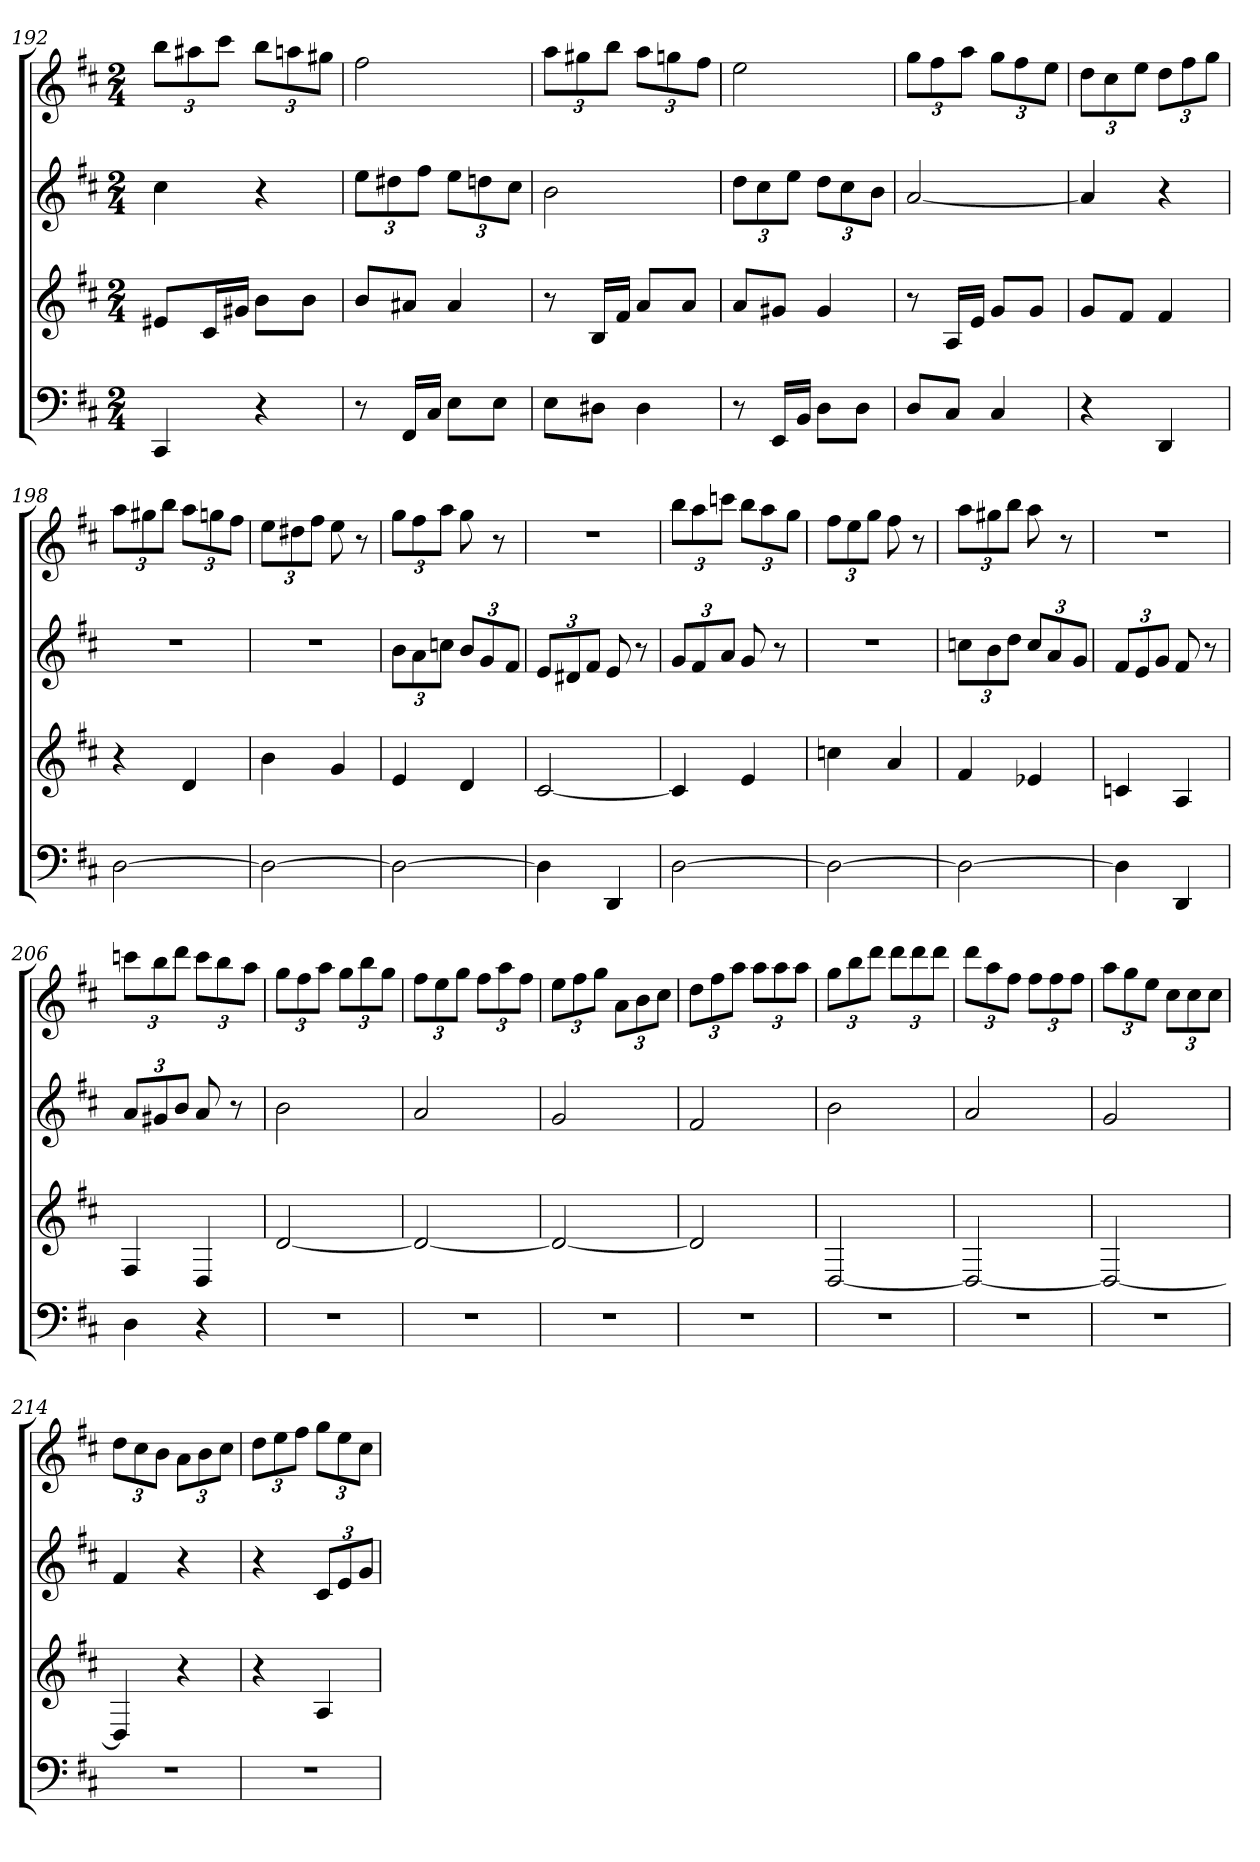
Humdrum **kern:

**kern	**kern	**kern	**kern
*part4	*part3	*part2	*part1
*staff4	*staff3	*staff2	*staff1
*k[f#c#]	*k[f#c#]	*k[f#c#]	*k[f#c#]
*D:	*D:	*D:	*D:
*M2/4	*M2/4	*M2/4	*M2/4
=192	=192	=192	=192
4CC#	8e#XL	4cc#	12bbL
.	.	.	12aa#X
.	16c#L	.	.
.	.	.	12ccc#J
.	16g#XJJ	.	.
4r	8bL	4r	12bbL
.	.	.	12aan
.	8bJ	.	.
.	.	.	12gg#XJ
=193	=193	=193	=193
8r	8bL	12eeL	2ff#
.	.	12dd#X	.
16FF#LL	8a#XJ	.	.
.	.	12ff#J	.
16C#JJ	.	.	.
8EL	4a#	12eeL	.
.	.	12ddn	.
8EJ	.	.	.
.	.	12cc#J	.
=194	=194	=194	=194
8EL	8r	2b	12aaL
.	.	.	12gg#X
8D#XJ	16BLL	.	.
.	.	.	12bbJ
.	16f#JJ	.	.
4D#	8aL	.	12aaL
.	.	.	12ggn
.	8aJ	.	.
.	.	.	12ff#J
=195	=195	=195	=195
8r	8aL	12ddL	2ee
.	.	12cc#	.
16EELL	8g#XJ	.	.
.	.	12eeJ	.
16BBJJ	.	.	.
8DL	4g#	12ddL	.
.	.	12cc#	.
8DJ	.	.	.
.	.	12bJ	.
=196	=196	=196	=196
8DL	8r	[2a	12ggL
.	.	.	12ff#
8C#J	16ALL	.	.
.	.	.	12aaJ
.	16eJJ	.	.
4C#	8gL	.	12ggL
.	.	.	12ff#
.	8gJ	.	.
.	.	.	12eeJ
=197	=197	=197	=197
4r	8gL	4a]	12ddL
.	.	.	12cc#
.	8f#J	.	.
.	.	.	12eeJ
4DD	4f#	4r	12ddL
.	.	.	12ff#
.	.	.	12ggJ
=198	=198	=198	=198
[2D	4r	2r	12aaL
.	.	.	12gg#X
.	.	.	12bbJ
.	4d	.	12aaL
.	.	.	12ggn
.	.	.	12ff#J
=199	=199	=199	=199
2D_	4b	2r	12eeL
.	.	.	12dd#X
.	.	.	12ff#J
.	4g	.	8ee
.	.	.	8r
=200	=200	=200	=200
2D_	4e	12bL	12ggL
.	.	12a	12ff#
.	.	12ccnJ	12aaJ
.	4d	12bL	8gg
.	.	12g	.
.	.	.	8r
.	.	12f#J	.
=201	=201	=201	=201
4D]	[2c#	12eL	2r
.	.	12d#X	.
.	.	12f#J	.
4DD	.	8e	.
.	.	8r	.
=202	=202	=202	=202
[2D	4c#]	12gL	12bbL
.	.	12f#	12aa
.	.	12aJ	12cccnJ
.	4e	8g	12bbL
.	.	.	12aa
.	.	8r	.
.	.	.	12ggJ
=203	=203	=203	=203
2D_	4ccn	2r	12ff#L
.	.	.	12ee
.	.	.	12ggJ
.	4a	.	8ff#
.	.	.	8r
=204	=204	=204	=204
2D_	4f#	12ccnL	12aaL
.	.	12b	12gg#X
.	.	12ddJ	12bbJ
.	4e-X	12ccL	8aa
.	.	12a	.
.	.	.	8r
.	.	12gJ	.
=205	=205	=205	=205
4D]	4cn	12f#L	2r
.	.	12e	.
.	.	12gJ	.
4DD	4A	8f#	.
.	.	8r	.
=206	=206	=206	=206
4D	4F#	12aL	12cccnL
.	.	12g#X	12bb
.	.	12bJ	12dddJ
4r	4D	8a	12cccL
.	.	.	12bb
.	.	8r	.
.	.	.	12aaJ
=207	=207	=207	=207
2r	[2d	2b	12ggL
.	.	.	12ff#
.	.	.	12aaJ
.	.	.	12ggL
.	.	.	12bb
.	.	.	12ggJ
=208	=208	=208	=208
2r	2d_	2a	12ff#L
.	.	.	12ee
.	.	.	12ggJ
.	.	.	12ff#L
.	.	.	12aa
.	.	.	12ff#J
=209	=209	=209	=209
2r	2d_	2g	12eeL
.	.	.	12ff#
.	.	.	12ggJ
.	.	.	12aL
.	.	.	12b
.	.	.	12cc#J
=210	=210	=210	=210
2r	2d]	2f#	12ddL
.	.	.	12ff#
.	.	.	12aaJ
.	.	.	12aaL
.	.	.	12aa
.	.	.	12aaJ
=211	=211	=211	=211
2r	[2D	2b	12ggL
.	.	.	12bb
.	.	.	12dddJ
.	.	.	12dddL
.	.	.	12ddd
.	.	.	12dddJ
=212	=212	=212	=212
2r	2D_	2a	12dddL
.	.	.	12aa
.	.	.	12ff#J
.	.	.	12ff#L
.	.	.	12ff#
.	.	.	12ff#J
=213	=213	=213	=213
2r	2D_	2g	12aaL
.	.	.	12gg
.	.	.	12eeJ
.	.	.	12cc#L
.	.	.	12cc#
.	.	.	12cc#J
=214	=214	=214	=214
2r	4D]	4f#	12ddL
.	.	.	12cc#
.	.	.	12bJ
.	4r	4r	12aL
.	.	.	12b
.	.	.	12cc#J
=215	=215	=215	=215
2r	4r	4r	12ddL
.	.	.	12ee
.	.	.	12ff#J
.	4A	12c#L	12ggL
.	.	12e	12ee
.	.	12gJ	12cc#J
=	=	=	=
*-	*-	*-	*-
